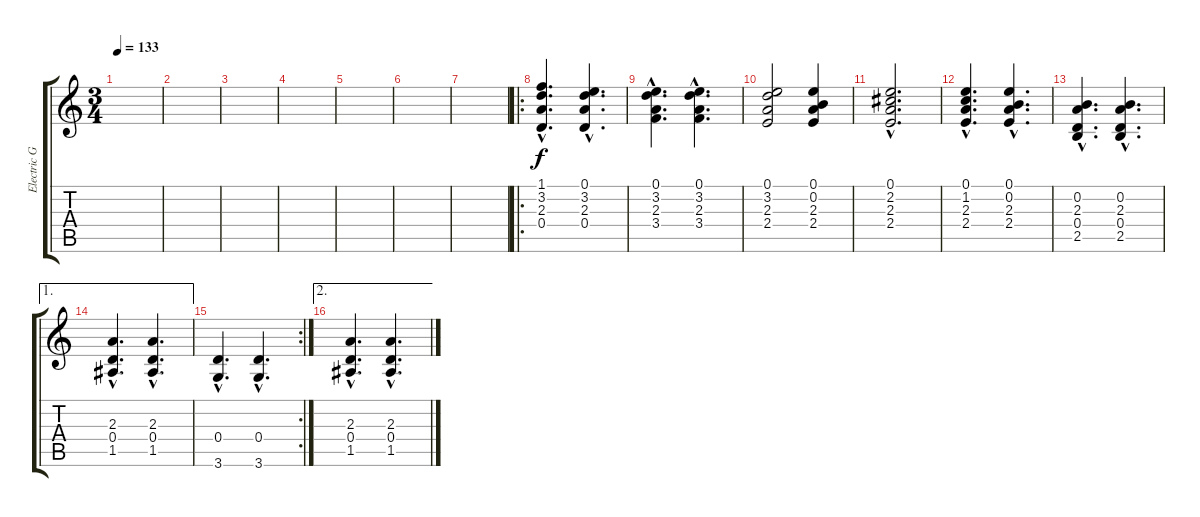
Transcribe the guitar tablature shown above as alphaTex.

\track ("Electric Guitar" "Electric G") {instrument electricguitarclean}
\staff {score tabs}
\tuning (E4 B3 G3 D3 A2 E2) {hide}
\ts (3 4)
\tempo 133
\clef g2
\ks c
|
|
|
|
|
|
|
\ro
(1.1{hac} 3.2{hac} 2.3{hac} 0.4{hac}).4{d} (0.1{hac} 3.2{hac} 2.3{hac} 0.4{hac}).4{d} |
(0.1{hac} 3.2{hac} 2.3{hac} 3.4{hac}).4{d} (0.1{hac} 3.2{hac} 2.3{hac} 3.4{hac}).4{d} |
(0.1 3.2 2.3 2.4).2 (0.1 0.2 2.3 2.4).4 |
(0.1{hac} 2.2{hac} 2.3{hac} 2.4{hac}).2{d} |
(0.1{hac} 1.2{hac} 2.3{hac} 2.4{hac}).4{d} (0.1{hac} 0.2{hac} 2.3{hac} 2.4{hac}).4{d} |
(0.2{hac} 2.3{hac} 0.4{hac} 2.5{hac}).4{d} (0.2{hac} 2.3{hac} 0.4{hac} 2.5{hac}).4{d} |
\ae 1
(2.3{hac} 0.4{hac} 1.5{hac}).4{d} (2.3{hac} 0.4{hac} 1.5{hac}).4{d} |
\rc 2
(0.4{hac} 3.6{hac}).4{d} (0.4{hac} 3.6{hac}).4{d} |
\ae 2
(2.3{hac} 0.4{hac} 1.5{hac}).4{d} (2.3{hac} 0.4{hac} 1.5{hac}).4{d}
